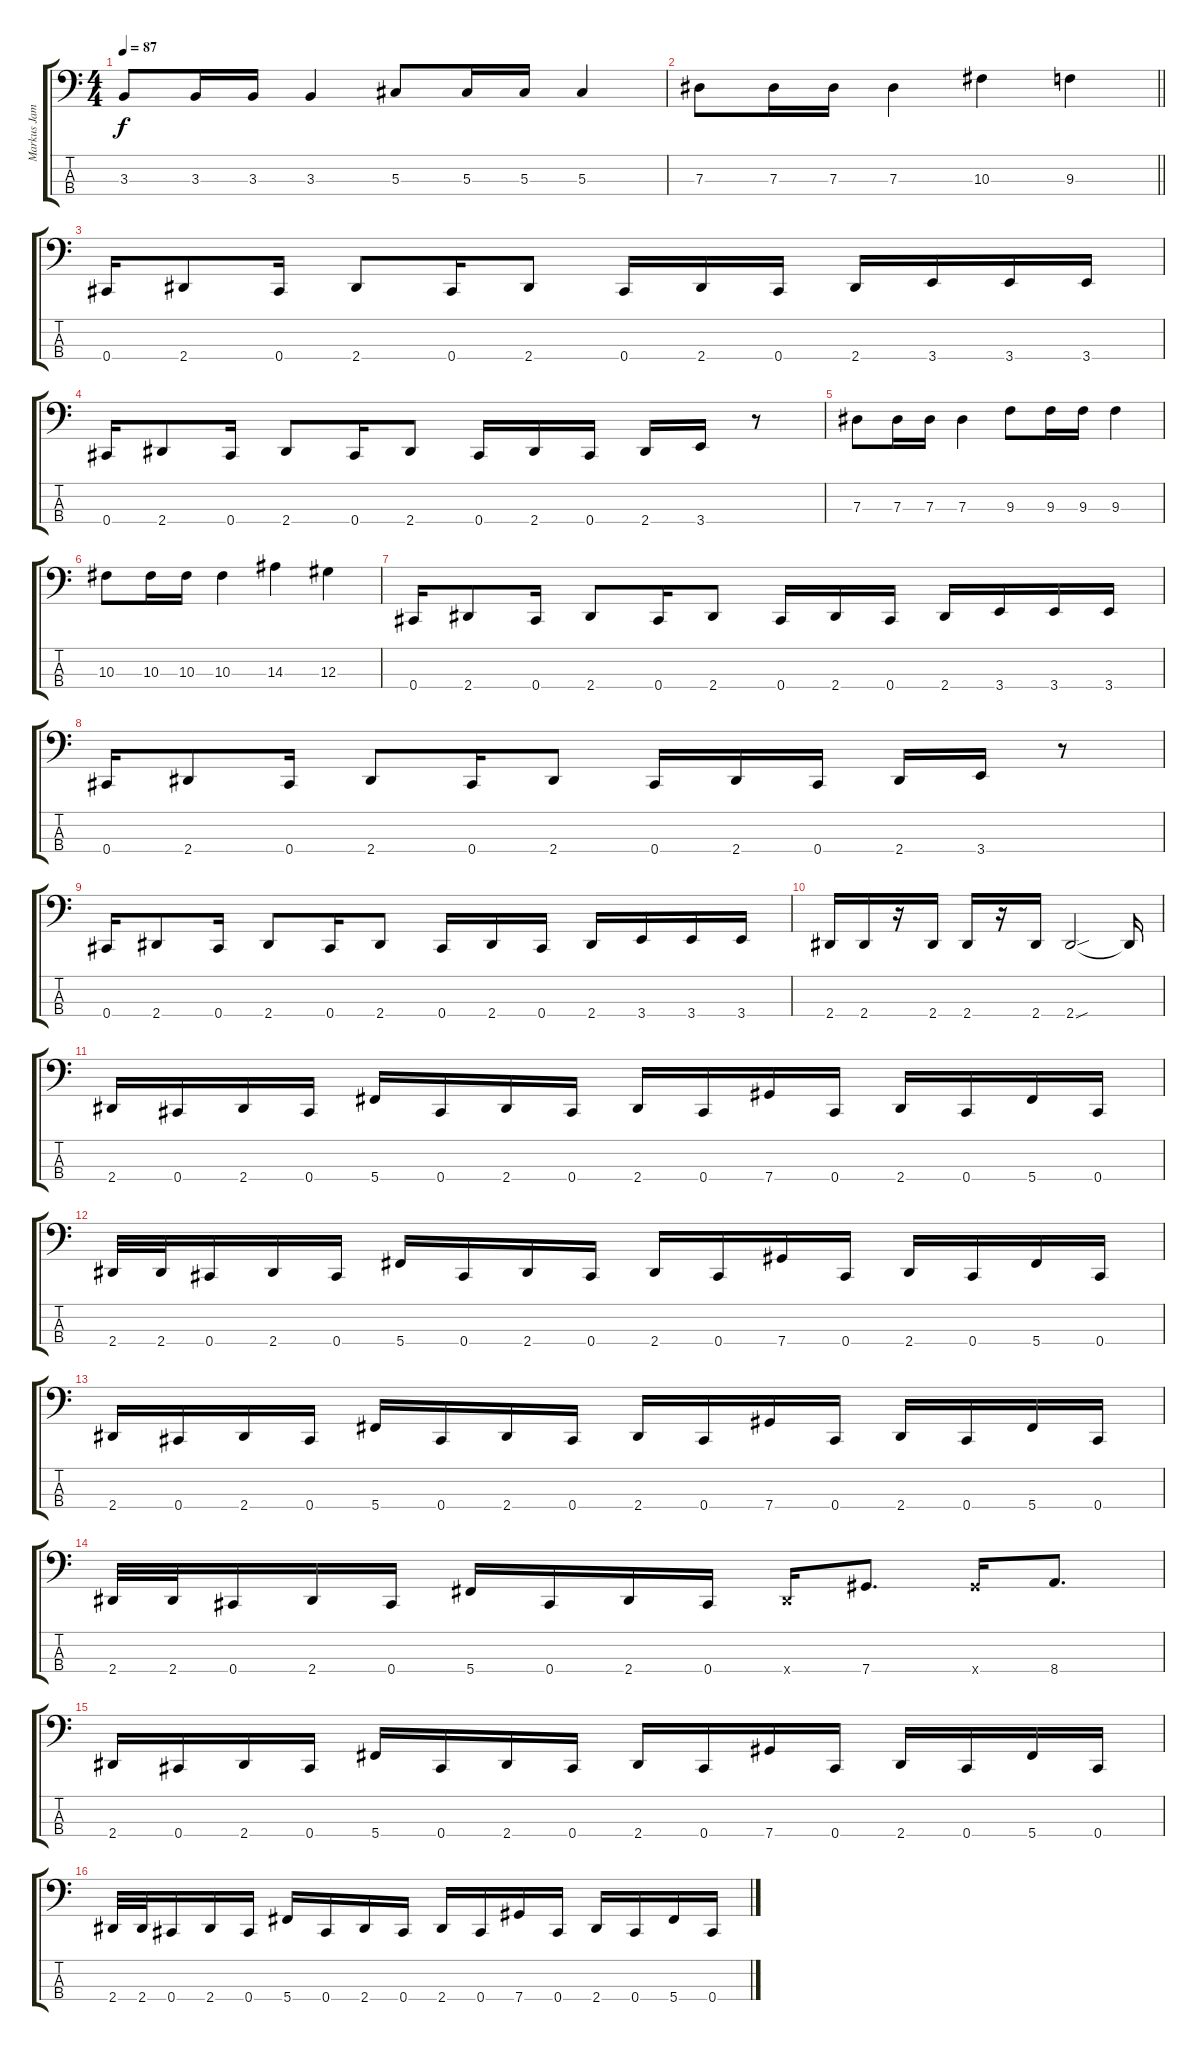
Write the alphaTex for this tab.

\track ("Markus James Bass" "Markus Jam") {instrument electricbasspick}
\staff {score tabs}
\tuning (Gb2 Db2 Ab1 Db1) {hide}
\ts (4 4)
\tempo 87
\clef f4
\ks c
3.3.8{dy f} 3.3.16 3.3.16 3.3.4 5.3.8 5.3.16 5.3.16 5.3.4 |
\barLineRight lightlight
7.3.8 7.3.16 7.3.16 7.3.4 10.3.4 9.3.4 |
0.4.16 2.4.8 0.4.16 2.4.8 0.4.16 2.4.8 0.4.16 2.4.16 0.4.16 2.4.16 3.4.16 3.4.16 3.4.16 |
0.4.16 2.4.8 0.4.16 2.4.8 0.4.16 2.4.8 0.4.16 2.4.16 0.4.16 2.4.16 3.4.16 r.8 |
7.3.8 7.3.16 7.3.16 7.3.4 9.3.8 9.3.16 9.3.16 9.3.4 |
10.3.8 10.3.16 10.3.16 10.3.4 14.3.4 12.3.4 |
0.4.16 2.4.8 0.4.16 2.4.8 0.4.16 2.4.8 0.4.16 2.4.16 0.4.16 2.4.16 3.4.16 3.4.16 3.4.16 |
0.4.16 2.4.8 0.4.16 2.4.8 0.4.16 2.4.8 0.4.16 2.4.16 0.4.16 2.4.16 3.4.16 r.8 |
0.4.16 2.4.8 0.4.16 2.4.8 0.4.16 2.4.8 0.4.16 2.4.16 0.4.16 2.4.16 3.4.16 3.4.16 3.4.16 |
2.4.16 2.4.16 r.16 2.4.16 2.4.16 r.16 2.4.16 2.4{sou}.2 2.4{t}.16 |
2.4.16 0.4.16 2.4.16 0.4.16 5.4.16 0.4.16 2.4.16 0.4.16 2.4.16 0.4.16 7.4.16 0.4.16 2.4.16 0.4.16 5.4.16 0.4.16 |
2.4.32 2.4.32 0.4.16 2.4.16 0.4.16 5.4.16 0.4.16 2.4.16 0.4.16 2.4.16 0.4.16 7.4.16 0.4.16 2.4.16 0.4.16 5.4.16 0.4.16 |
2.4.16 0.4.16 2.4.16 0.4.16 5.4.16 0.4.16 2.4.16 0.4.16 2.4.16 0.4.16 7.4.16 0.4.16 2.4.16 0.4.16 5.4.16 0.4.16 |
2.4.32 2.4.32 0.4.16 2.4.16 0.4.16 5.4.16 0.4.16 2.4.16 0.4.16 2.4{x}.16 7.4.8{d} 7.4{x}.16 8.4.8{d} |
2.4.16 0.4.16 2.4.16 0.4.16 5.4.16 0.4.16 2.4.16 0.4.16 2.4.16 0.4.16 7.4.16 0.4.16 2.4.16 0.4.16 5.4.16 0.4.16 |
2.4.32 2.4.32 0.4.16 2.4.16 0.4.16 5.4.16 0.4.16 2.4.16 0.4.16 2.4.16 0.4.16 7.4.16 0.4.16 2.4.16 0.4.16 5.4.16 0.4.16
